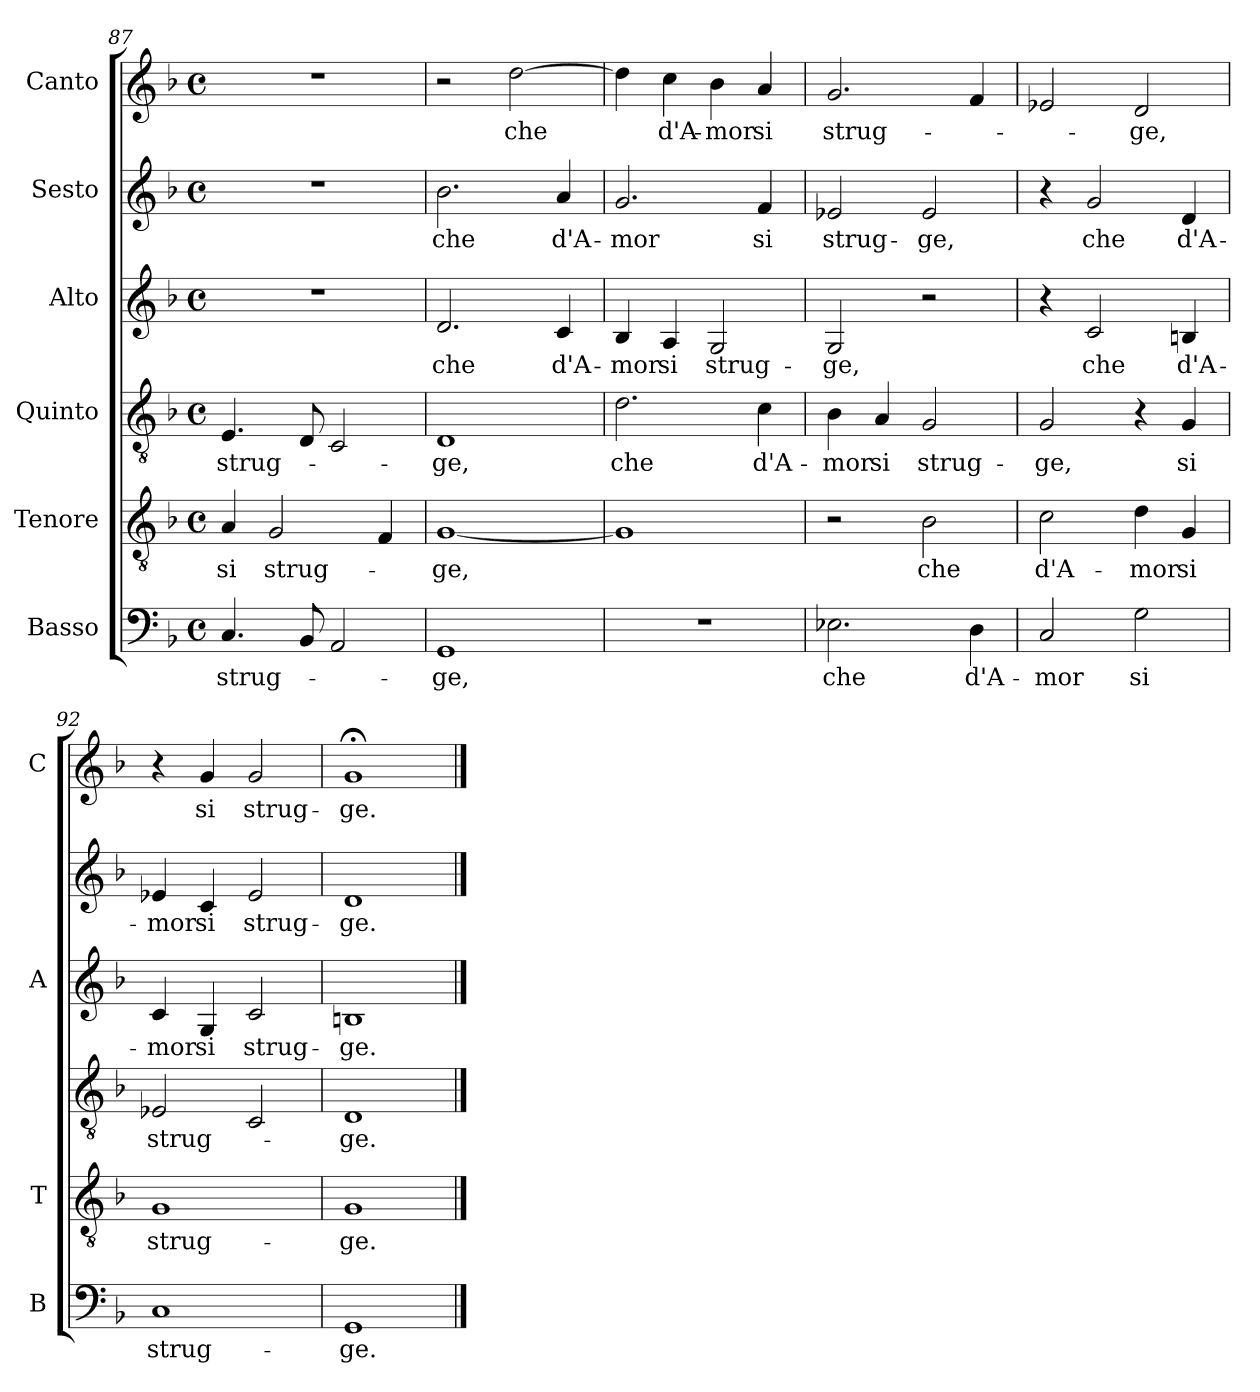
**kern	**text	**kern	**text	**kern	**text	**kern	**text	**kern	**text	**kern	**text
*part6	*part6	*part5	*part5	*part4	*part4	*part3	*part3	*part2	*part2	*part1	*part1
*staff6	*staff6	*staff5	*staff5	*staff4	*staff4	*staff3	*staff3	*staff2	*staff2	*staff1	*staff1
*I"Basso	*	*I"Tenore	*	*I"Quinto	*	*I"Alto	*	*I"Sesto	*	*I"Canto	*
*I'B	*	*I'T	*	*	*	*I'A	*	*	*	*I'C	*
*clefF4	*	*clefGv2	*	*clefGv2	*	*clefG2	*	*clefG2	*	*clefG2	*
*k[b-]	*	*k[b-]	*	*k[b-]	*	*k[b-]	*	*k[b-]	*	*k[b-]	*
*F:	*	*F:	*	*F:	*	*F:	*	*F:	*	*F:	*
*M4/4	*	*M4/4	*	*M4/4	*	*M4/4	*	*M4/4	*	*M4/4	*
*met(c)	*	*met(c)	*	*met(c)	*	*met(c)	*	*met(c)	*	*met(c)	*
=87	=87	=87	=87	=87	=87	=87	=87	=87	=87	=87	=87
!	!LO:LY:b	!	!LO:LY:b	!	!LO:LY:b	!	!	!	!	!	!
4.C/	strug-	4A/	si	4.E/	strug-	1r	.	1r	.	1r	.
!	!	!	!LO:LY:b	!	!	!	!	!	!	!	!
.	.	2G/	strug-	.	.	.	.	.	.	.	.
8BB-/	.	.	.	8D/	.	.	.	.	.	.	.
2AA/	.	.	.	2C/	.	.	.	.	.	.	.
.	.	4F/	.	.	.	.	.	.	.	.	.
=88	=88	=88	=88	=88	=88	=88	=88	=88	=88	=88	=88
!	!LO:LY:b	!	!LO:LY:b	!	!LO:LY:b	!	!LO:LY:b	!	!LO:LY:b	!	!
1GG	-ge,	[1G	-ge,	1D	-ge,	2.d/	che	2.b-\	che	2r	.
!	!	!	!	!	!	!	!	!	!	!	!LO:LY:b
.	.	.	.	.	.	.	.	.	.	[2dd\	che
!	!	!	!	!	!	!	!LO:LY:b	!	!LO:LY:b	!	!
.	.	.	.	.	.	4c/	d'A-	4a/	d'A-	.	.
=89	=89	=89	=89	=89	=89	=89	=89	=89	=89	=89	=89
!	!	!	!	!	!LO:LY:b	!	!LO:LY:b	!	!LO:LY:b	!	!
1r	.	1G]	.	2.d\	che	4B-/	-mor	2.g/	-mor	4dd\]	.
!	!	!	!	!	!	!	!LO:LY:b	!	!	!	!LO:LY:b
.	.	.	.	.	.	4A/	si	.	.	4cc\	d'A-
!	!	!	!	!	!	!	!LO:LY:b	!	!	!	!LO:LY:b
.	.	.	.	.	.	2G/	strug-	.	.	4b-\	-mor
!	!	!	!	!	!LO:LY:b	!	!	!	!LO:LY:b	!	!LO:LY:b
.	.	.	.	4c\	d'A-	.	.	4f/	si	4a/	si
=90	=90	=90	=90	=90	=90	=90	=90	=90	=90	=90	=90
!	!LO:LY:b	!	!	!	!LO:LY:b	!	!LO:LY:b	!	!LO:LY:b	!	!LO:LY:b
2.E-X\	che	2r	.	4B-\	-mor	2G/	-ge,	2e-X/	strug-	2.g/	strug-
!	!	!	!	!	!LO:LY:b	!	!	!	!	!	!
.	.	.	.	4A/	si	.	.	.	.	.	.
!	!	!	!LO:LY:b	!	!LO:LY:b	!	!	!	!LO:LY:b	!	!
.	.	2B-\	che	2G/	strug-	2r	.	2e-/	-ge,	.	.
!	!LO:LY:b	!	!	!	!	!	!	!	!	!	!
4D\	d'A-	.	.	.	.	.	.	.	.	4f/	.
=91	=91	=91	=91	=91	=91	=91	=91	=91	=91	=91	=91
!	!LO:LY:b	!	!LO:LY:b	!	!LO:LY:b	!	!	!	!	!	!
2C/	-mor	2c\	d'A-	2G/	-ge,	4r	.	4r	.	2e-X/	.
!	!	!	!	!	!	!	!LO:LY:b	!	!LO:LY:b	!	!
.	.	.	.	.	.	2c/	che	2g/	che	.	.
!	!LO:LY:b	!	!LO:LY:b	!	!	!	!	!	!	!	!LO:LY:b
2G\	si	4d\	-mor	4r	.	.	.	.	.	2d/	-ge,
!	!	!	!LO:LY:b	!	!LO:LY:b	!	!LO:LY:b	!	!LO:LY:b	!	!
.	.	4G/	si	4G/	si	4Bn/	d'A-	4d/	d'A-	.	.
=92	=92	=92	=92	=92	=92	=92	=92	=92	=92	=92	=92
!	!LO:LY:b	!	!LO:LY:b	!	!LO:LY:b	!	!LO:LY:b	!	!LO:LY:b	!	!
1C	strug-	1G	strug-	2E-X/	strug-	4c/	-mor	4e-X/	-mor	4r	.
!	!	!	!	!	!	!	!LO:LY:b	!	!LO:LY:b	!	!LO:LY:b
.	.	.	.	.	.	4G/	si	4c/	si	4g/	si
!	!	!	!	!	!	!	!LO:LY:b	!	!LO:LY:b	!	!LO:LY:b
.	.	.	.	2C/	.	2c/	strug-	2e-/	strug-	2g/	strug-
=93	=93	=93	=93	=93	=93	=93	=93	=93	=93	=93	=93
!	!LO:LY:b	!	!LO:LY:b	!	!LO:LY:b	!	!LO:LY:b	!	!LO:LY:b	!	!LO:LY:b
1GG	-ge.	1G	-ge.	1D	-ge.	1Bn	-ge.	1d	-ge.	1g;<	-ge.
==	==	==	==	==	==	==	==	==	==	==	==
*-	*-	*-	*-	*-	*-	*-	*-	*-	*-	*-	*-
